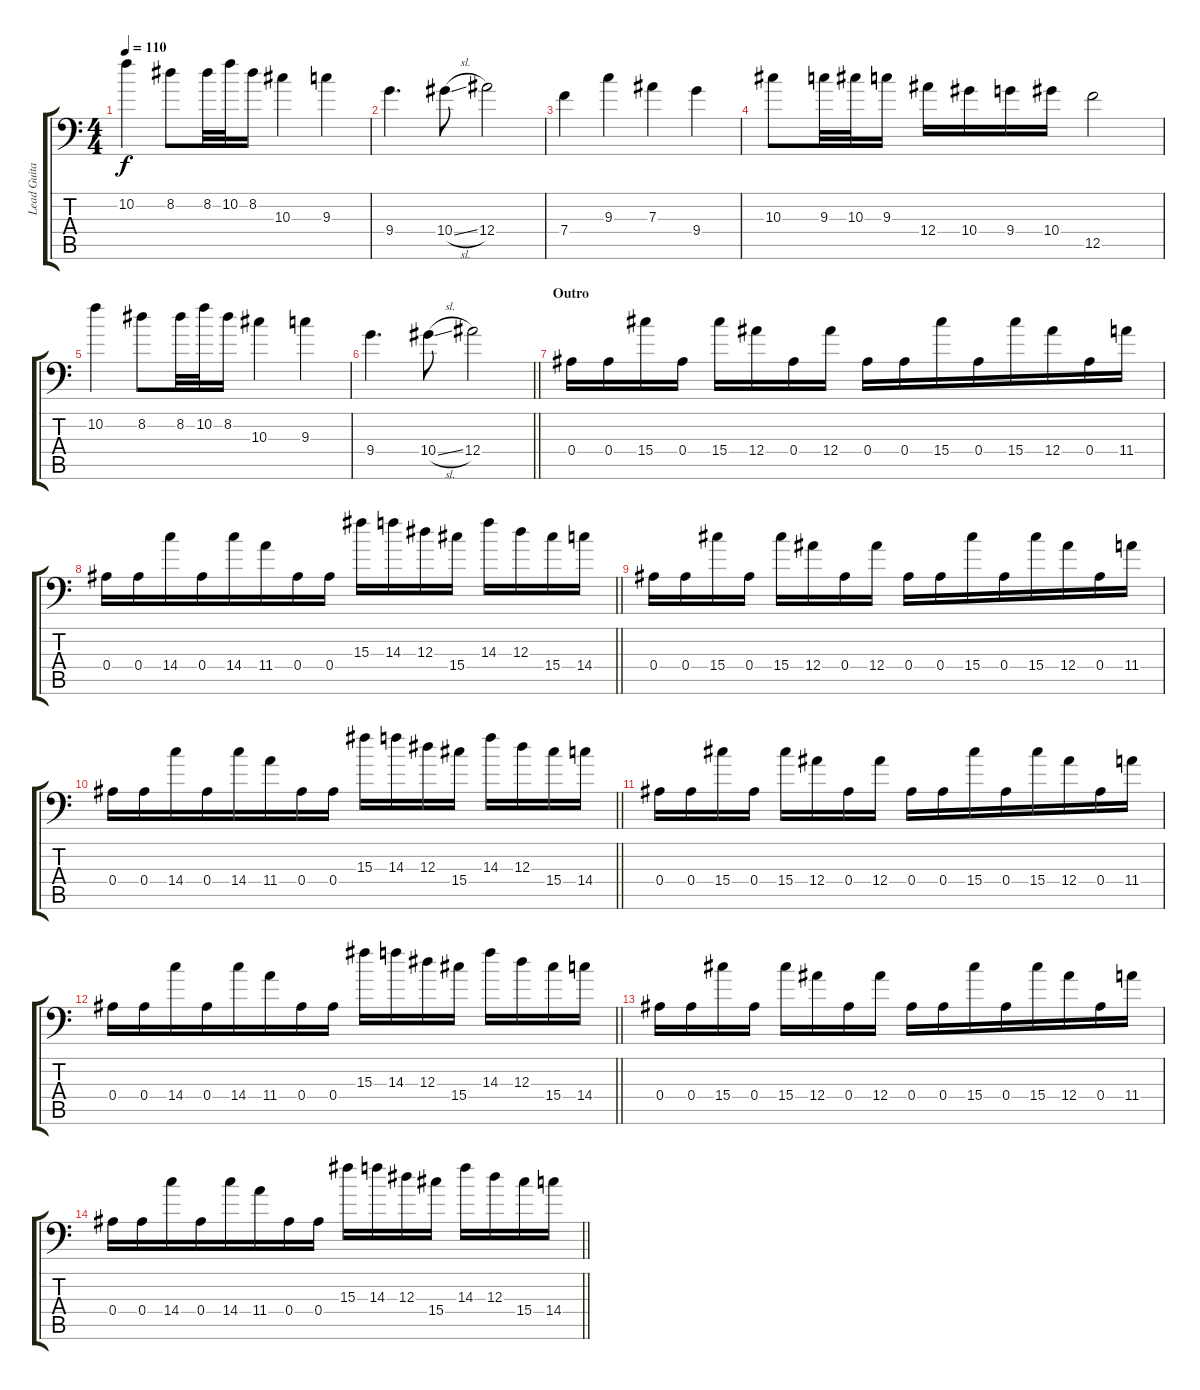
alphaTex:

\track ("Lead Guitar 1" "Lead Guita") {instrument distortionguitar}
\staff {score tabs}
\tuning (C4 G3 Eb3 Bb2 F2 Bb1) {hide}
\ts (4 4)
\tempo 110
\clef f4
\ks c
10.2.4{dy f beam merge} 8.2.8 8.2.32 10.2.32{beam merge} 8.2.16 10.3.4{beam merge} 9.3.4 |
9.4.4{d} 10.4{sl}.8 12.4.2 |
7.4.4 9.3.4 7.3.4{beam merge} 9.4.4 |
10.3.8 9.3.32 10.3.32 9.3.16 12.4.16{beam merge} 10.4.16{beam merge} 9.4.16 10.4.16 12.5.2 |
10.2.4{beam merge} 8.2.8 8.2.32 10.2.32{beam merge} 8.2.16 10.3.4{beam merge} 9.3.4 |
\barLineRight lightlight
9.4.4{d} 10.4{sl}.8 12.4.2 |
\section ("" "Outro")
0.4.16{volume 12} 0.4.16 15.4.16 0.4.16 15.4.16 12.4.16 0.4.16{beam merge} 12.4.16 0.4.16 0.4.16 15.4.16{beam merge} 0.4.16{beam merge} 15.4.16 12.4.16{beam merge} 0.4.16{beam merge} 11.4.16 |
\barLineRight lightlight
0.4.16 0.4.16 14.4.16{beam merge} 0.4.16{beam merge} 14.4.16 11.4.16 0.4.16{beam merge} 0.4.16 15.3.16 14.3.16{beam merge} 12.3.16 15.4.16 14.3.16 12.3.16 15.4.16 14.4.16 |
0.4.16 0.4.16 15.4.16 0.4.16 15.4.16 12.4.16 0.4.16{beam merge} 12.4.16 0.4.16 0.4.16 15.4.16{beam merge} 0.4.16{beam merge} 15.4.16 12.4.16{beam merge} 0.4.16{beam merge} 11.4.16 |
\barLineRight lightlight
0.4.16 0.4.16 14.4.16{beam merge} 0.4.16{beam merge} 14.4.16 11.4.16 0.4.16{beam merge} 0.4.16 15.3.16 14.3.16{beam merge} 12.3.16 15.4.16 14.3.16 12.3.16 15.4.16 14.4.16 |
0.4.16 0.4.16 15.4.16 0.4.16 15.4.16 12.4.16 0.4.16{beam merge} 12.4.16 0.4.16 0.4.16 15.4.16{beam merge} 0.4.16{beam merge} 15.4.16 12.4.16{beam merge} 0.4.16{beam merge} 11.4.16 |
\barLineRight lightlight
0.4.16 0.4.16 14.4.16{beam merge} 0.4.16{beam merge} 14.4.16 11.4.16 0.4.16{beam merge} 0.4.16 15.3.16 14.3.16{beam merge} 12.3.16 15.4.16 14.3.16 12.3.16 15.4.16 14.4.16 |
0.4.16 0.4.16 15.4.16 0.4.16 15.4.16 12.4.16 0.4.16{beam merge} 12.4.16 0.4.16 0.4.16 15.4.16{beam merge} 0.4.16{beam merge} 15.4.16 12.4.16{beam merge} 0.4.16{beam merge} 11.4.16 |
\barLineRight lightlight
0.4.16 0.4.16 14.4.16{beam merge} 0.4.16{beam merge} 14.4.16 11.4.16 0.4.16{beam merge} 0.4.16 15.3.16 14.3.16{beam merge} 12.3.16 15.4.16 14.3.16 12.3.16 15.4.16 14.4.16
